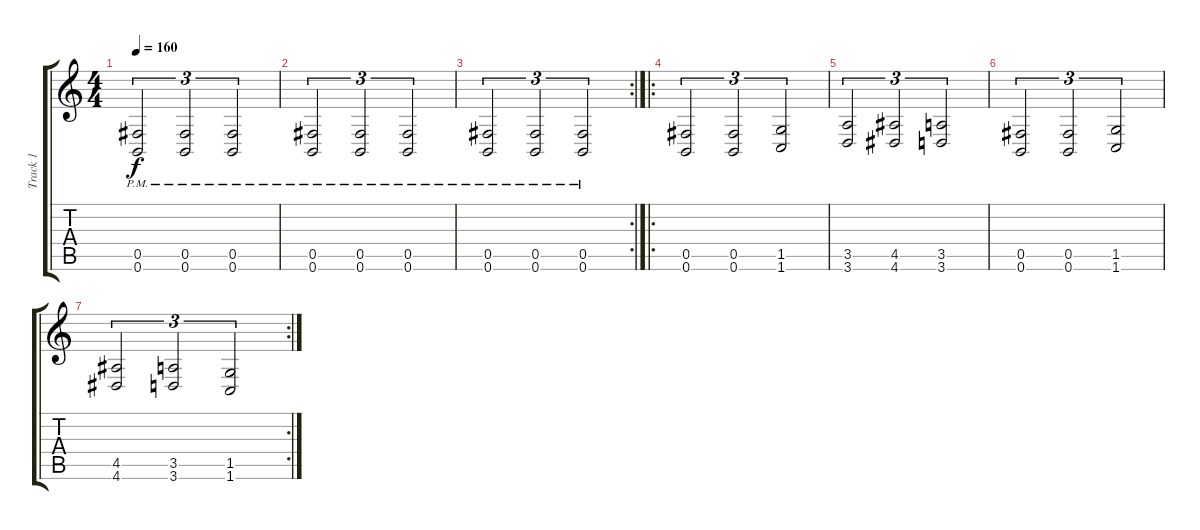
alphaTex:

\track ("Track 1" "Track 1") {instrument overdrivenguitar}
\staff {score tabs}
\tuning (Db4 Ab3 E3 B2 Gb2 B1) {hide}
\ts (4 4)
\tempo 160
\clef g2
\ks c
(0.5{pm} 0.6{pm}).2{tu (3 2) dy f} (0.5{pm} 0.6{pm}).2{tu (3 2)} (0.5{pm} 0.6{pm}).2{tu (3 2)} |
(0.5{pm} 0.6{pm}).2{tu (3 2)} (0.5{pm} 0.6{pm}).2{tu (3 2)} (0.5{pm} 0.6{pm}).2{tu (3 2)} |
\rc 2
(0.5{pm} 0.6{pm}).2{tu (3 2)} (0.5{pm} 0.6{pm}).2{tu (3 2)} (0.5{pm} 0.6{pm}).2{tu (3 2)} |
\ro
(0.5 0.6).2{tu (3 2)} (0.5 0.6).2{tu (3 2)} (1.5 1.6).2{tu (3 2)} |
(3.5 3.6).2{tu (3 2)} (4.5 4.6).2{tu (3 2)} (3.5 3.6).2{tu (3 2)} |
(0.5 0.6).2{tu (3 2)} (0.5 0.6).2{tu (3 2)} (1.5 1.6).2{tu (3 2)} |
\rc 2
(4.5 4.6).2{tu (3 2)} (3.5 3.6).2{tu (3 2)} (1.5 1.6).2{tu (3 2)}
